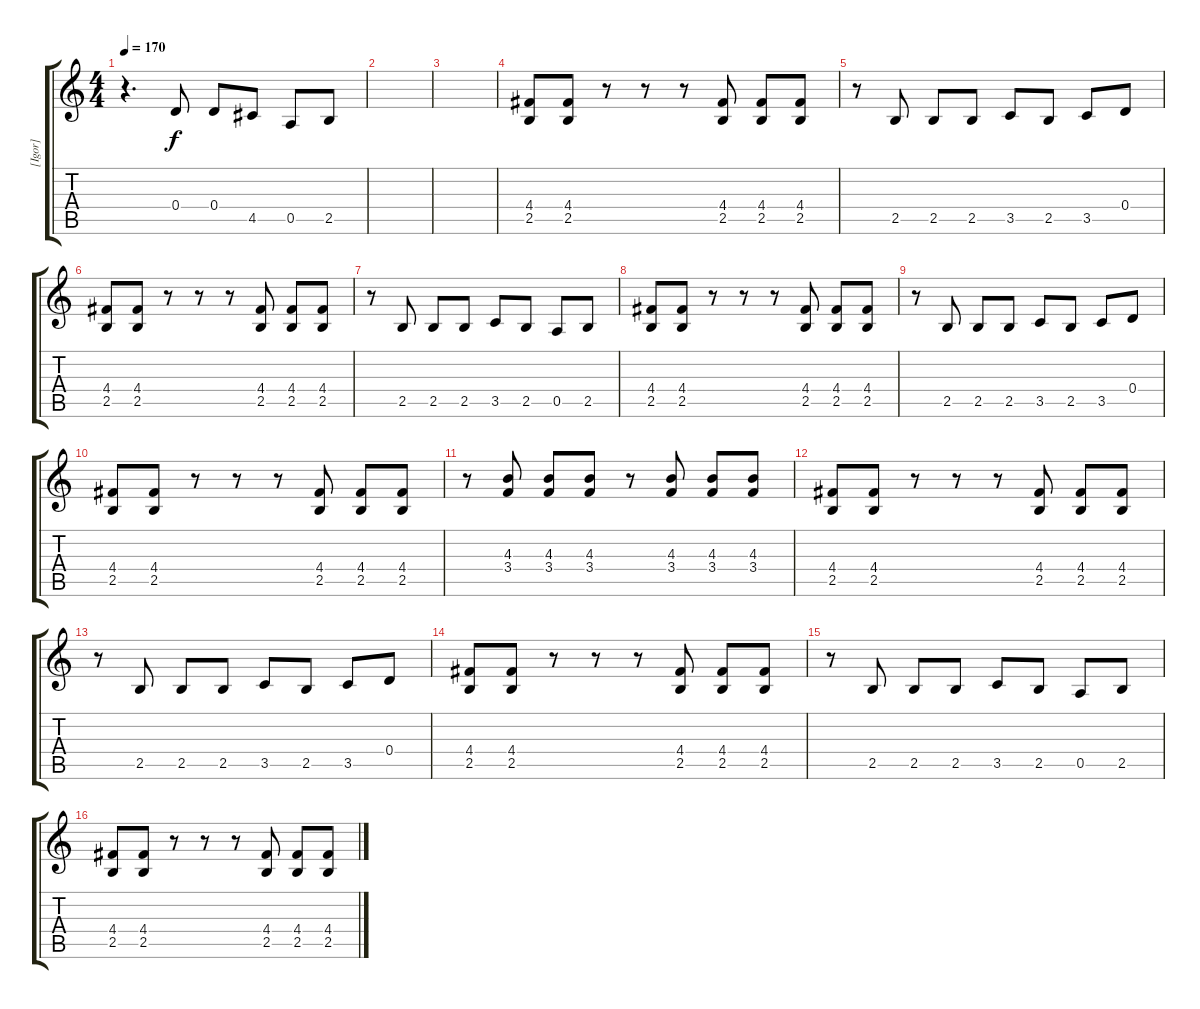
\track ("[Igor]" "[Igor]") {instrument distortionguitar}
\staff {score tabs}
\tuning (E4 B3 G3 D3 A2 D2) {hide}
\ts (4 4)
\tempo 170
\clef g2
\ks c
r.4{d dy f} 0.4.8 0.4.8 4.5.8 0.5.8 2.5.8 |
|
|
(4.4 2.5).8{volume 14 instrument distortionguitar} (4.4 2.5).8 r.8 r.8 r.8 (4.4 2.5).8 (4.4 2.5).8 (4.4 2.5).8 |
r.8 2.5.8 2.5.8 2.5.8 3.5.8 2.5.8 3.5.8 0.4.8 |
(4.4 2.5).8 (4.4 2.5).8 r.8 r.8 r.8 (4.4 2.5).8 (4.4 2.5).8 (4.4 2.5).8 |
r.8 2.5.8 2.5.8 2.5.8 3.5.8 2.5.8 0.5.8 2.5.8 |
(4.4 2.5).8 (4.4 2.5).8 r.8 r.8 r.8 (4.4 2.5).8 (4.4 2.5).8 (4.4 2.5).8 |
r.8 2.5.8 2.5.8 2.5.8 3.5.8 2.5.8 3.5.8 0.4.8 |
(4.4 2.5).8 (4.4 2.5).8 r.8 r.8 r.8 (4.4 2.5).8 (4.4 2.5).8 (4.4 2.5).8 |
r.8 (4.3 3.4).8 (4.3 3.4).8 (4.3 3.4).8 r.8 (4.3 3.4).8 (4.3 3.4).8 (4.3 3.4).8 |
(4.4 2.5).8 (4.4 2.5).8 r.8 r.8 r.8 (4.4 2.5).8 (4.4 2.5).8 (4.4 2.5).8 |
r.8 2.5.8 2.5.8 2.5.8 3.5.8 2.5.8 3.5.8 0.4.8 |
(4.4 2.5).8 (4.4 2.5).8 r.8 r.8 r.8 (4.4 2.5).8 (4.4 2.5).8 (4.4 2.5).8 |
r.8 2.5.8 2.5.8 2.5.8 3.5.8 2.5.8 0.5.8 2.5.8 |
(4.4 2.5).8 (4.4 2.5).8 r.8 r.8 r.8 (4.4 2.5).8 (4.4 2.5).8 (4.4 2.5).8
